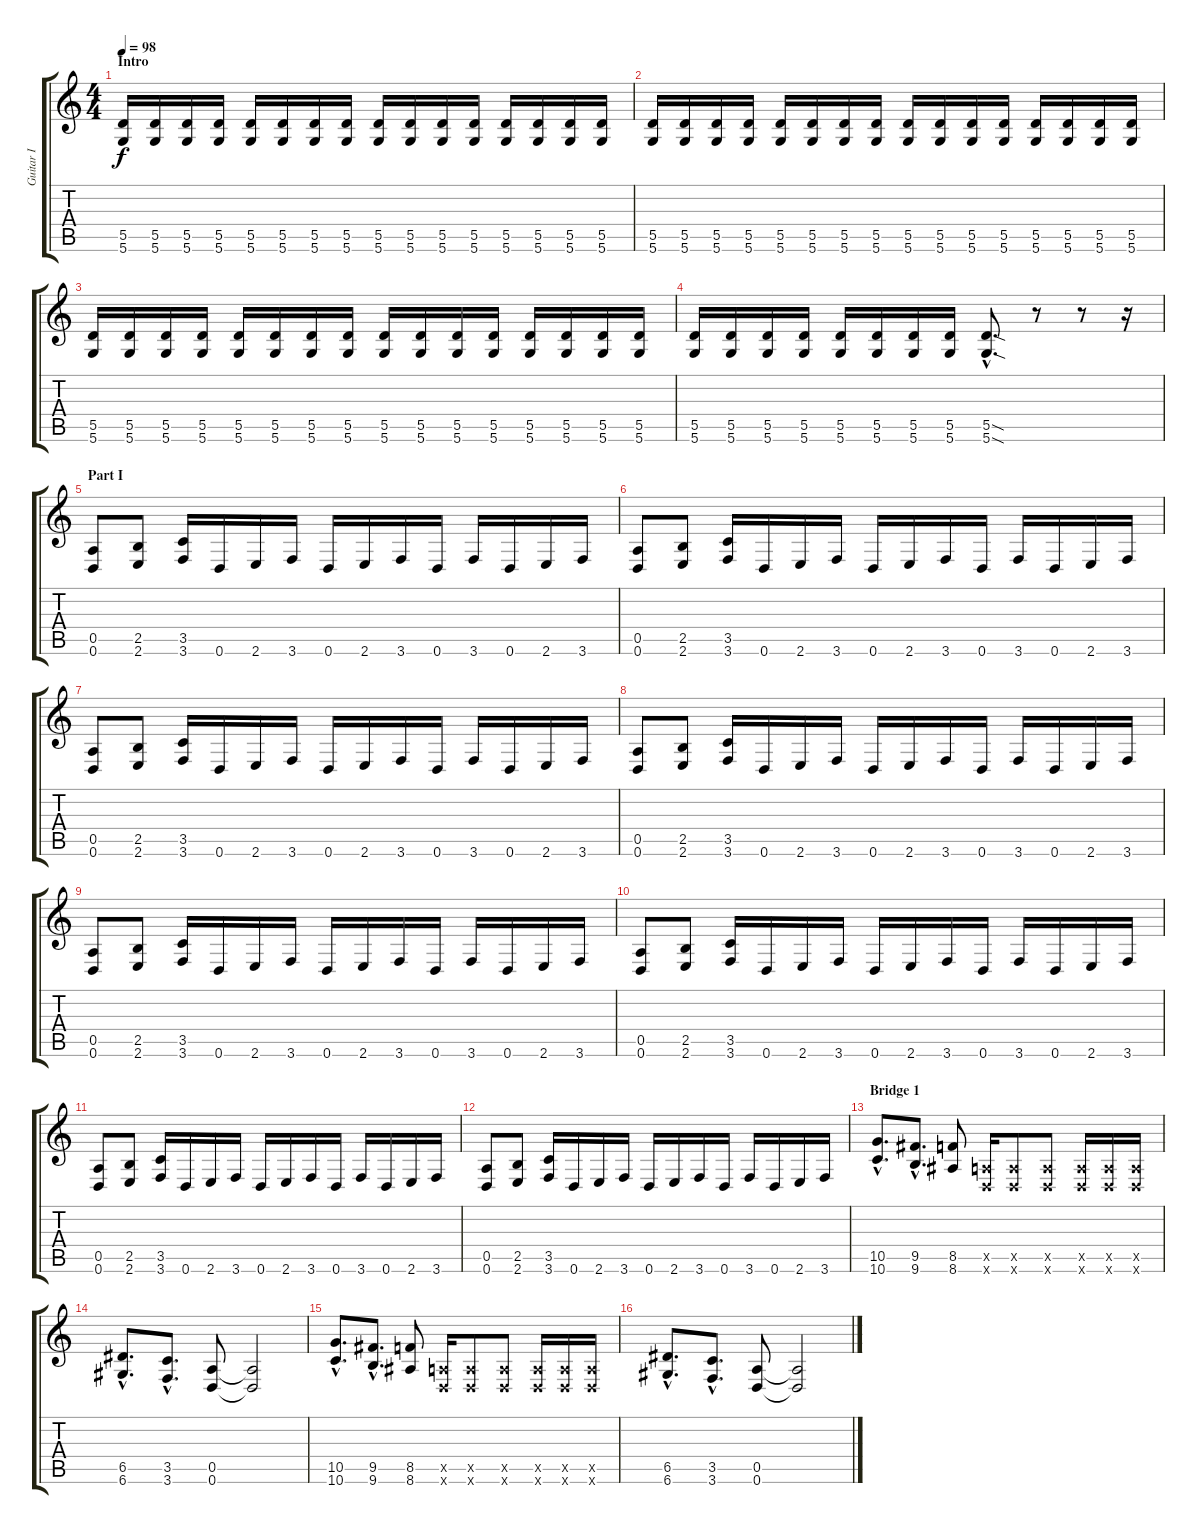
\track ("Guitar I" "Guitar I") {instrument distortionguitar}
\staff {score tabs}
\tuning (E4 B3 G3 D3 A2 D2) {hide}
\ts (4 4)
\section ("" "Intro")
\tempo 98
\clef g2
\ks c
(5.5 5.6).16{dy f instrument distortionguitar} (5.5 5.6).16 (5.5 5.6).16 (5.5 5.6).16 (5.5 5.6).16 (5.5 5.6).16 (5.5 5.6).16 (5.5 5.6).16 (5.5 5.6).16 (5.5 5.6).16 (5.5 5.6).16 (5.5 5.6).16 (5.5 5.6).16 (5.5 5.6).16 (5.5 5.6).16 (5.5 5.6).16 |
(5.5 5.6).16 (5.5 5.6).16 (5.5 5.6).16 (5.5 5.6).16 (5.5 5.6).16 (5.5 5.6).16 (5.5 5.6).16 (5.5 5.6).16 (5.5 5.6).16 (5.5 5.6).16 (5.5 5.6).16 (5.5 5.6).16 (5.5 5.6).16 (5.5 5.6).16 (5.5 5.6).16 (5.5 5.6).16 |
(5.5 5.6).16 (5.5 5.6).16 (5.5 5.6).16 (5.5 5.6).16 (5.5 5.6).16 (5.5 5.6).16 (5.5 5.6).16 (5.5 5.6).16 (5.5 5.6).16 (5.5 5.6).16 (5.5 5.6).16 (5.5 5.6).16 (5.5 5.6).16 (5.5 5.6).16 (5.5 5.6).16 (5.5 5.6).16 |
(5.5 5.6).16 (5.5 5.6).16 (5.5 5.6).16 (5.5 5.6).16 (5.5 5.6).16 (5.5 5.6).16 (5.5 5.6).16 (5.5 5.6).16 (5.5{sod hac} 5.6{sod hac}).8{d} r.8 r.8 r.16 |
\section ("" "Part I")
(0.5 0.6).8 (2.5 2.6).8 (3.5 3.6).16 0.6.16 2.6.16 3.6.16 0.6.16 2.6.16 3.6.16 0.6.16 3.6.16 0.6.16 2.6.16 3.6.16 |
(0.5 0.6).8 (2.5 2.6).8 (3.5 3.6).16 0.6.16 2.6.16 3.6.16 0.6.16 2.6.16 3.6.16 0.6.16 3.6.16 0.6.16 2.6.16 3.6.16 |
(0.5 0.6).8 (2.5 2.6).8 (3.5 3.6).16 0.6.16 2.6.16 3.6.16 0.6.16 2.6.16 3.6.16 0.6.16 3.6.16 0.6.16 2.6.16 3.6.16 |
(0.5 0.6).8 (2.5 2.6).8 (3.5 3.6).16 0.6.16 2.6.16 3.6.16 0.6.16 2.6.16 3.6.16 0.6.16 3.6.16 0.6.16 2.6.16 3.6.16 |
(0.5 0.6).8 (2.5 2.6).8 (3.5 3.6).16 0.6.16 2.6.16 3.6.16 0.6.16 2.6.16 3.6.16 0.6.16 3.6.16 0.6.16 2.6.16 3.6.16 |
(0.5 0.6).8 (2.5 2.6).8 (3.5 3.6).16 0.6.16 2.6.16 3.6.16 0.6.16 2.6.16 3.6.16 0.6.16 3.6.16 0.6.16 2.6.16 3.6.16 |
(0.5 0.6).8 (2.5 2.6).8 (3.5 3.6).16 0.6.16 2.6.16 3.6.16 0.6.16 2.6.16 3.6.16 0.6.16 3.6.16 0.6.16 2.6.16 3.6.16 |
(0.5 0.6).8 (2.5 2.6).8 (3.5 3.6).16 0.6.16 2.6.16 3.6.16 0.6.16 2.6.16 3.6.16 0.6.16 3.6.16 0.6.16 2.6.16 3.6.16 |
\section ("" "Bridge 1")
(10.5{hac} 10.6{hac}).8{d} (9.5{hac} 9.6{hac}).8{d} (8.5 8.6).8 (0.5{x} 0.6{x}).16 (0.5{x} 0.6{x}).8 (0.5{x} 0.6{x}).8 (0.5{x} 0.6{x}).16 (0.5{x} 0.6{x}).16 (0.5{x} 0.6{x}).16 |
(6.5{hac} 6.6{hac}).8{d} (3.5{hac} 3.6{hac}).8{d} (0.5 0.6).8 (0.5{t} 0.6{t}).2 |
(10.5{hac} 10.6{hac}).8{d} (9.5{hac} 9.6{hac}).8{d} (8.5 8.6).8 (0.5{x} 0.6{x}).16 (0.5{x} 0.6{x}).8 (0.5{x} 0.6{x}).8 (0.5{x} 0.6{x}).16 (0.5{x} 0.6{x}).16 (0.5{x} 0.6{x}).16 |
(6.5{hac} 6.6{hac}).8{d} (3.5{hac} 3.6{hac}).8{d} (0.5 0.6).8 (0.5{t} 0.6{t}).2
